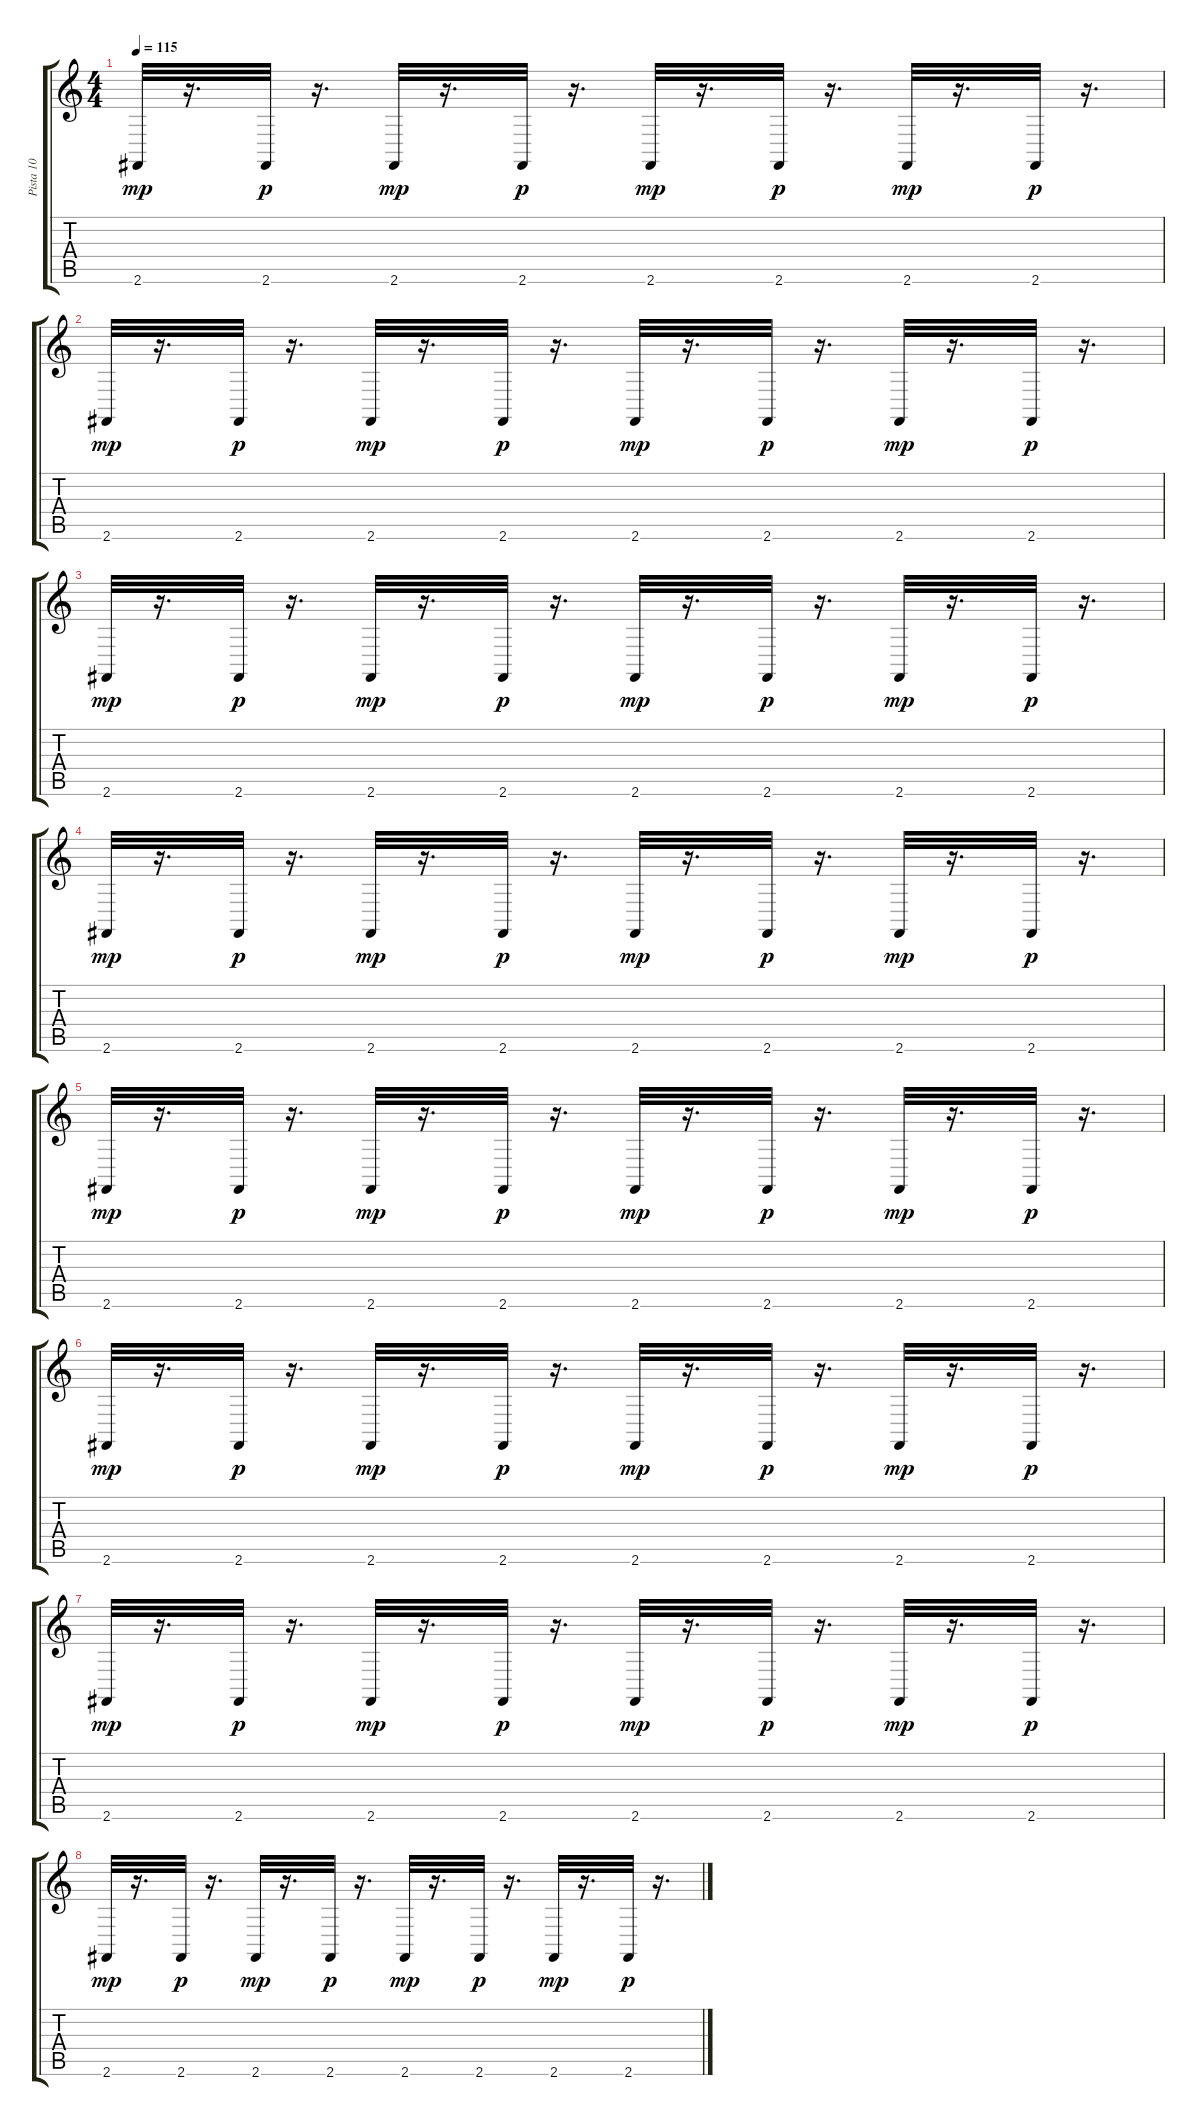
\track ("Pista 10" "Pista 10") {instrument acousticgrandpiano}
\staff {score tabs}
\tuning (E4 B3 G3 D3 A2 E2) {hide}
\ts (4 4)
\tempo 115
\clef g2
\ks c
2.6.32{dy mp} r.16{d} 2.6.32{dy p} r.16{d} 2.6.32{dy mp} r.16{d} 2.6.32{dy p} r.16{d} 2.6.32{dy mp} r.16{d} 2.6.32{dy p} r.16{d} 2.6.32{dy mp} r.16{d} 2.6.32{dy p} r.16{d} |
2.6.32{dy mp} r.16{d} 2.6.32{dy p} r.16{d} 2.6.32{dy mp} r.16{d} 2.6.32{dy p} r.16{d} 2.6.32{dy mp} r.16{d} 2.6.32{dy p} r.16{d} 2.6.32{dy mp} r.16{d} 2.6.32{dy p} r.16{d} |
2.6.32{dy mp} r.16{d} 2.6.32{dy p} r.16{d} 2.6.32{dy mp} r.16{d} 2.6.32{dy p} r.16{d} 2.6.32{dy mp} r.16{d} 2.6.32{dy p} r.16{d} 2.6.32{dy mp} r.16{d} 2.6.32{dy p} r.16{d} |
2.6.32{dy mp} r.16{d} 2.6.32{dy p} r.16{d} 2.6.32{dy mp} r.16{d} 2.6.32{dy p} r.16{d} 2.6.32{dy mp} r.16{d} 2.6.32{dy p} r.16{d} 2.6.32{dy mp} r.16{d} 2.6.32{dy p} r.16{d} |
2.6.32{dy mp} r.16{d} 2.6.32{dy p} r.16{d} 2.6.32{dy mp} r.16{d} 2.6.32{dy p} r.16{d} 2.6.32{dy mp} r.16{d} 2.6.32{dy p} r.16{d} 2.6.32{dy mp} r.16{d} 2.6.32{dy p} r.16{d} |
2.6.32{dy mp} r.16{d} 2.6.32{dy p} r.16{d} 2.6.32{dy mp} r.16{d} 2.6.32{dy p} r.16{d} 2.6.32{dy mp} r.16{d} 2.6.32{dy p} r.16{d} 2.6.32{dy mp} r.16{d} 2.6.32{dy p} r.16{d} |
2.6.32{dy mp} r.16{d} 2.6.32{dy p} r.16{d} 2.6.32{dy mp} r.16{d} 2.6.32{dy p} r.16{d} 2.6.32{dy mp} r.16{d} 2.6.32{dy p} r.16{d} 2.6.32{dy mp} r.16{d} 2.6.32{dy p} r.16{d} |
2.6.32{dy mp} r.16{d} 2.6.32{dy p} r.16{d} 2.6.32{dy mp} r.16{d} 2.6.32{dy p} r.16{d} 2.6.32{dy mp} r.16{d} 2.6.32{dy p} r.16{d} 2.6.32{dy mp} r.16{d} 2.6.32{dy p} r.16{d}
